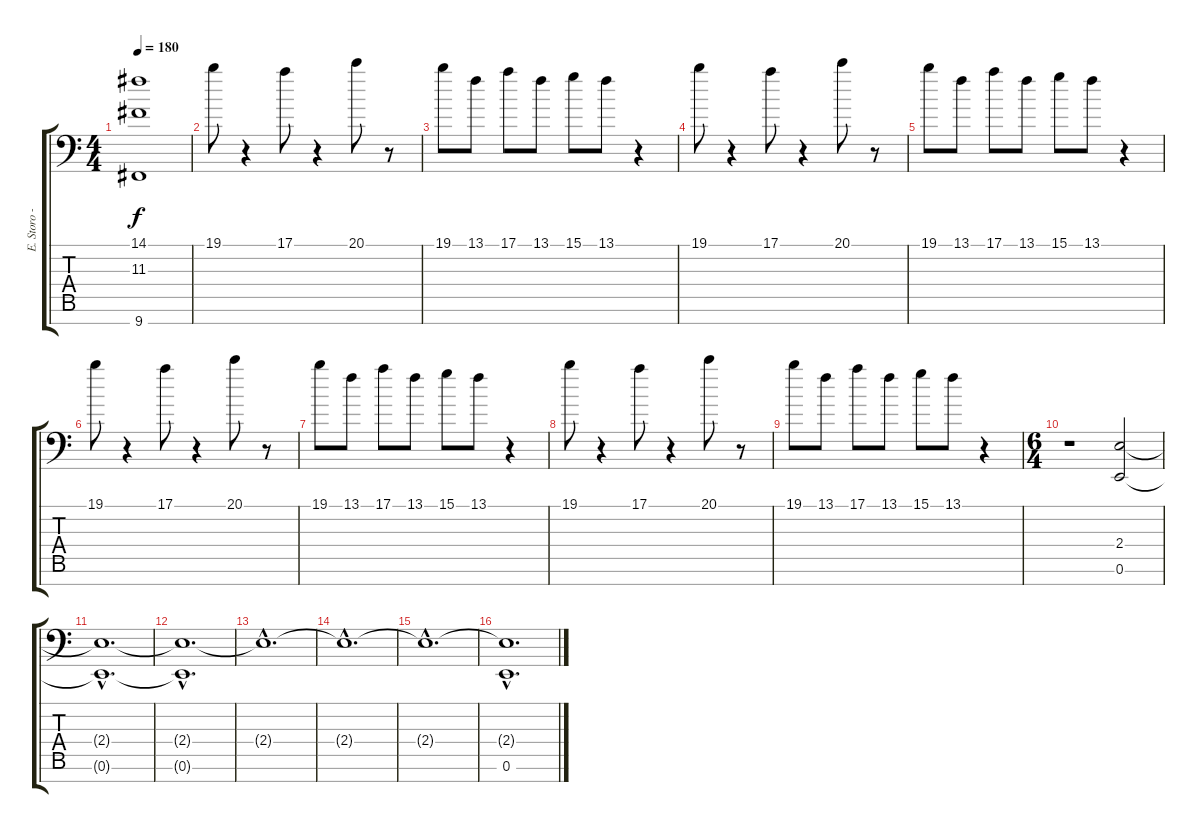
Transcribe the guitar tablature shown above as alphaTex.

\track ("E. Storo - Keyboard" "E. Storo -") {instrument choiraahs}
\staff {score tabs}
\tuning (E4 B3 G3 D3 A2 E2 A1) {hide}
\ts (4 4)
\tempo 180
\clef f4
\ks c
(14.1{t} 11.3{t} 9.7{t}).1{dy f} |
19.1.8{volume 12 balance 8} r.4 17.1.8 r.4 20.1.8 r.8 |
19.1.8 13.1.8 17.1.8 13.1.8 15.1.8 13.1.8 r.4 |
19.1.8 r.4 17.1.8 r.4 20.1.8 r.8 |
19.1.8 13.1.8 17.1.8 13.1.8 15.1.8 13.1.8 r.4 |
19.1.8 r.4 17.1.8 r.4 20.1.8 r.8 |
19.1.8 13.1.8 17.1.8 13.1.8 15.1.8 13.1.8 r.4 |
19.1.8 r.4 17.1.8 r.4 20.1.8 r.8 |
19.1.8 13.1.8 17.1.8 13.1.8 15.1.8 13.1.8 r.4 |
\ts (6 4)
r.1{volume 0} (2.4 0.6).2{volume 6 instrument choiraahs} |
(2.4{hac t} 0.6{hac t}).1{d} |
(2.4{hac t} 0.6{hac t}).1{d volume 7} |
2.4{hac t}.1{d} |
2.4{hac t}.1{d volume 11} |
2.4{hac t}.1{d volume 14} |
(2.4{hac t} 0.6{hac}).1{d}
